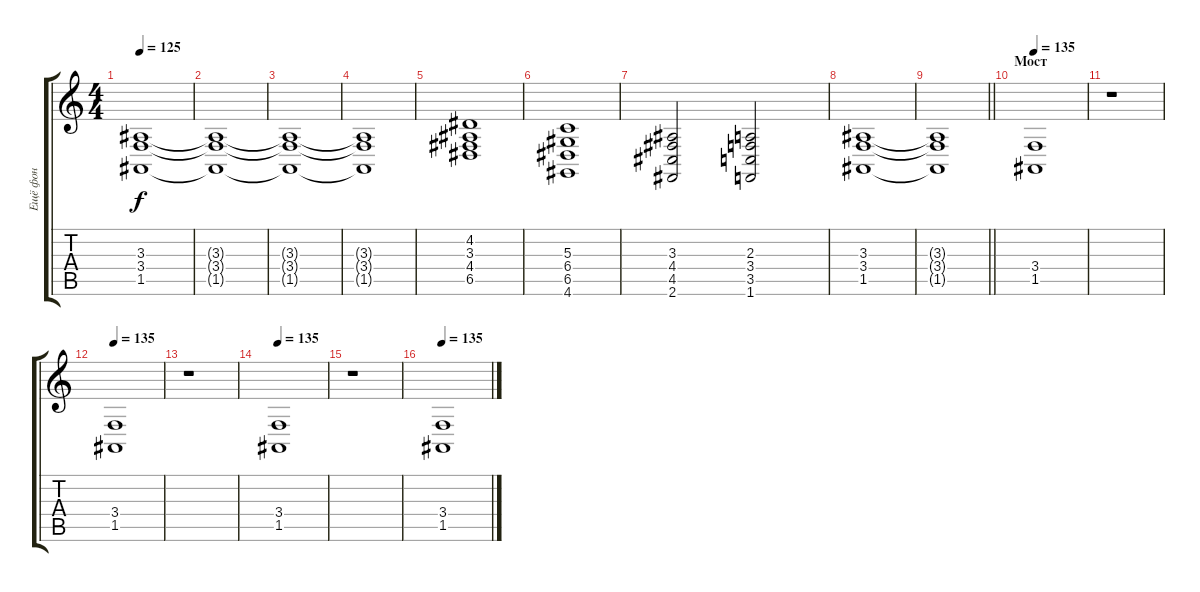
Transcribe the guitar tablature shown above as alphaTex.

\track ("Ещё фон" "Ещё фон") {instrument stringensemble1}
\staff {score tabs}
\tuning (E4 B3 G3 D3 A2 E2) {hide}
\ts (4 4)
\tempo 125
\clef g2
\ks c
(3.3 3.4 1.5).1{dy f} |
(3.3{t} 3.4{t} 1.5{t}).1 |
(3.3{t} 3.4{t} 1.5{t}).1 |
(3.3{t} 3.4{t} 1.5{t}).1 |
(4.2 3.3 4.4 6.5).1 |
(5.3 6.4 6.5 4.6).1 |
(3.3 4.4 4.5 2.6).2 (2.3 3.4 3.5 1.6).2 |
(3.3 3.4 1.5).1 |
\barLineRight lightlight
(3.3{t} 3.4{t} 1.5{t}).1 |
\section ("" "Мост")
\tempo 135
(3.4 1.5).1 |
r.1 |
\tempo 135
(3.4 1.5).1 |
r.1 |
\tempo 135
(3.4 1.5).1 |
r.1 |
\tempo 135
(3.4 1.5).1
